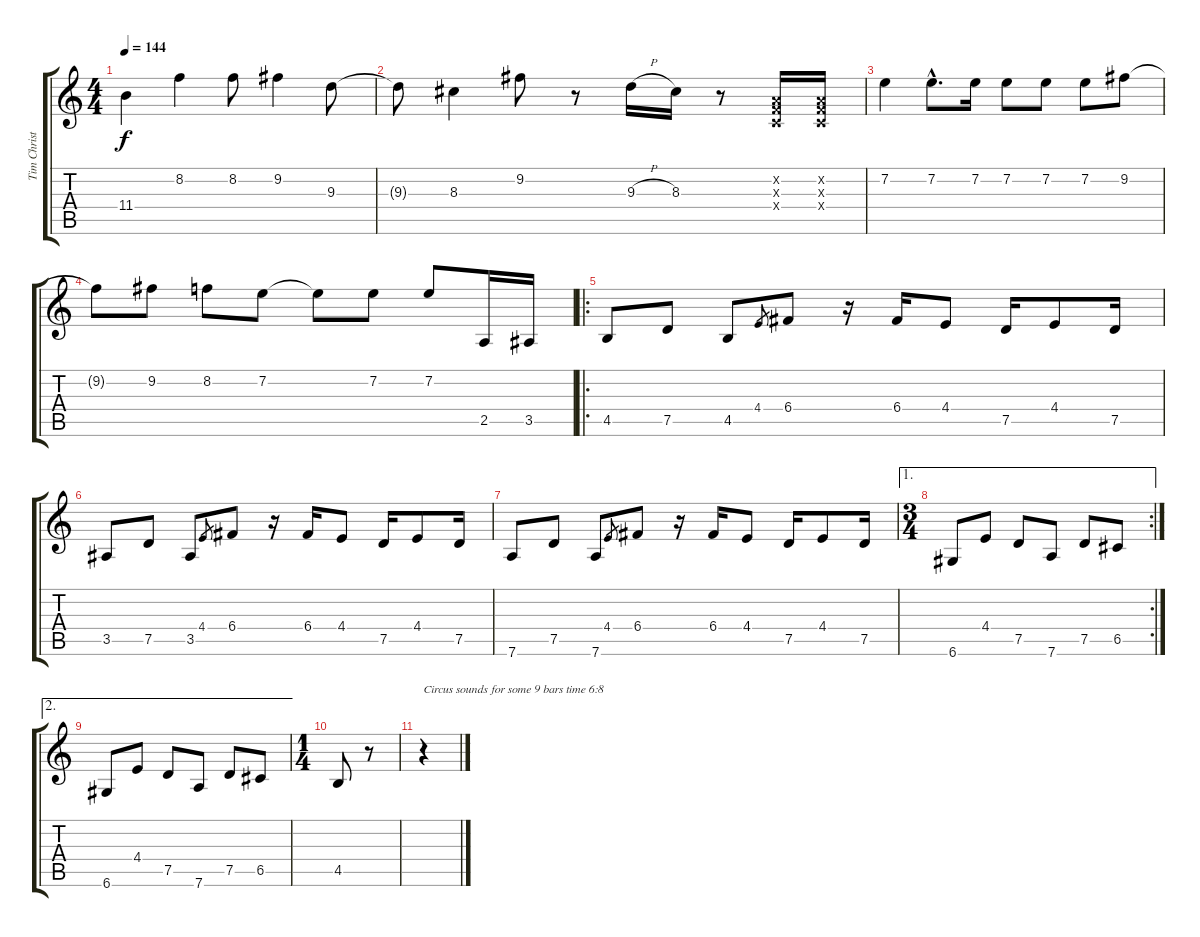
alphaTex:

\track ("Tim Christensen 1" "Tim Christ") {instrument distortionguitar}
\staff {score tabs}
\tuning (D4 A3 F3 C3 G2 D2) {hide}
\ts (4 4)
\tempo 144
\clef g2
\ks c
11.4.4{dy f} 8.2.4 8.2.8 9.2.4 9.3.8 |
9.3{t}.8 8.3.4 9.2.8 r.8 9.3{h}.16 8.3.16 r.8 (0.2{x} 0.3{x} 0.4{x}).16 (0.2{x} 0.3{x} 0.4{x}).16 |
7.2.4 7.2{hac}.8{d} 7.2.16 7.2.8 7.2.8 7.2.8 9.2.8 |
9.2{t}.8 9.2.8 8.2.8 7.2.8 7.2{t}.8 7.2.8 7.2.8 2.5.16 3.5.16 |
\ro
4.5.8 7.5.8 4.5.8 4.4.8{gr} 6.4.8 r.16 6.4.16 4.4.8 7.5.16 4.4.8 7.5.16 |
3.5.8 7.5.8 3.5.8 4.4.8{gr} 6.4.8 r.16 6.4.16 4.4.8 7.5.16 4.4.8 7.5.16 |
7.6.8 7.5.8 7.6.8 4.4.8{gr} 6.4.8 r.16 6.4.16 4.4.8 7.5.16 4.4.8 7.5.16 |
\ae 1
\rc 2
\ts (3 4)
6.6.8 4.4.8 7.5.8 7.6.8 7.5.8 6.5.8 |
\ae 2
6.6.8 4.4.8 7.5.8 7.6.8 7.5.8 6.5.8 |
\ts (1 4)
4.5.8 r.8 |
r.4{txt "Circus sounds for some 9 bars time 6:8"}
